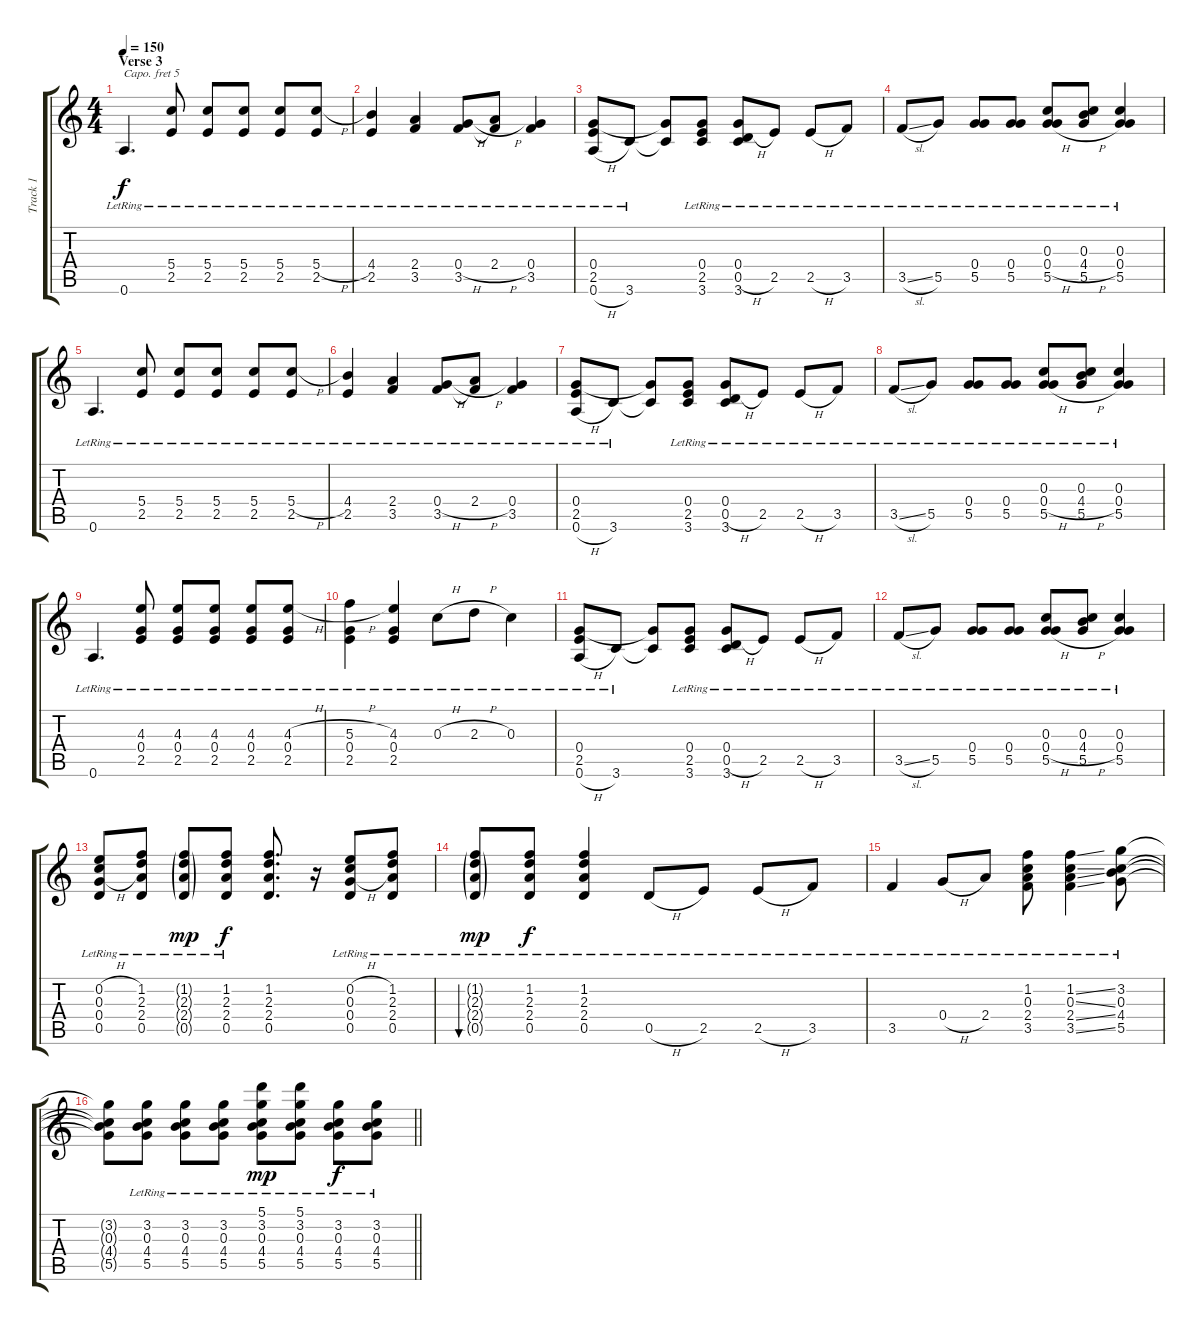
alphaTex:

\track ("Track 1" "Track 1") {instrument acousticguitarnylon}
\staff {score tabs}
\capo 5
\tuning (E4 B3 G3 D3 A2 E2) {hide}
\ts (4 4)
\section ("" "Verse 3")
\tempo 150
\clef g2
\ks c
0.6{lr}.4{d dy f} (5.4{lr} 2.5{lr}).8 (5.4{lr} 2.5{lr}).8 (5.4{lr} 2.5{lr}).8 (5.4{lr} 2.5{lr}).8 (5.4{h lr} 2.5{lr}).8 |
(4.4{lr} 2.5{lr}).4 (2.4{lr} 3.5{lr}).4 (0.4{h lr} 3.5{lr}).8 (2.4{h lr} 3.5{t}).8 (0.4{lr} 3.5{lr}).4 |
(0.4{lr} 2.5{lr} 0.6{h lr}).8 3.6{lr}.8 (0.4{t} 3.6{t}).8 (0.4{lr} 2.5{lr} 3.6{lr}).8 (0.4{lr} 0.5{h lr} 3.6{lr}).8 2.5{lr}.8 2.5{h lr}.8 3.5{lr}.8 |
3.5{sl lr}.8 5.5{lr}.8 (0.4{lr} 5.5{lr}).8 (0.4{lr} 5.5{lr}).8 (0.3{lr} 0.4{h lr} 5.5{lr}).8 (0.3{lr} 4.4{h lr} 5.5{lr}).8 (0.3{lr} 0.4{lr} 5.5{lr}).4 |
0.6{lr}.4{d} (5.4{lr} 2.5{lr}).8 (5.4{lr} 2.5{lr}).8 (5.4{lr} 2.5{lr}).8 (5.4{lr} 2.5{lr}).8 (5.4{h lr} 2.5{lr}).8 |
(4.4{lr} 2.5{lr}).4 (2.4{lr} 3.5{lr}).4 (0.4{h lr} 3.5{lr}).8 (2.4{h lr} 3.5{t}).8 (0.4{lr} 3.5{lr}).4 |
(0.4{lr} 2.5{lr} 0.6{h lr}).8 3.6{lr}.8 (0.4{t} 3.6{t}).8 (0.4{lr} 2.5{lr} 3.6{lr}).8 (0.4{lr} 0.5{h lr} 3.6{lr}).8 2.5{lr}.8 2.5{h lr}.8 3.5{lr}.8 |
3.5{sl lr}.8 5.5{lr}.8 (0.4{lr} 5.5{lr}).8 (0.4{lr} 5.5{lr}).8 (0.3{lr} 0.4{h lr} 5.5{lr}).8 (0.3{lr} 4.4{h lr} 5.5{lr}).8 (0.3{lr} 0.4{lr} 5.5{lr}).4 |
0.6{lr}.4{d} (4.3{lr} 0.4{lr} 2.5{lr}).8 (4.3{lr} 0.4{lr} 2.5{lr}).8 (4.3{lr} 0.4{lr} 2.5{lr}).8 (4.3{lr} 0.4{lr} 2.5{lr}).8 (4.3{h lr} 0.4{lr} 2.5{lr}).8 |
(5.3{h lr} 0.4{lr} 2.5{lr}).4 (4.3{lr} 0.4{lr} 2.5{lr}).4 0.3{h lr}.8 2.3{h lr}.8 0.3{lr}.4 |
(0.4{lr} 2.5{lr} 0.6{h lr}).8 3.6{lr}.8 (0.4{t} 3.6{t}).8 (0.4{lr} 2.5{lr} 3.6{lr}).8 (0.4{lr} 0.5{h lr} 3.6{lr}).8 2.5{lr}.8 2.5{h lr}.8 3.5{lr}.8 |
3.5{sl lr}.8 5.5{lr}.8 (0.4{lr} 5.5{lr}).8 (0.4{lr} 5.5{lr}).8 (0.3{lr} 0.4{h lr} 5.5{lr}).8 (0.3{lr} 4.4{h lr} 5.5{lr}).8 (0.3{lr} 0.4{lr} 5.5{lr}).4 |
(0.2{h lr} 0.3{h lr} 0.4{h lr} 0.5{lr}).8 (1.2{lr} 2.3{lr} 2.4{lr} 0.5{lr}).8 (1.2{g lr} 2.3{g lr} 2.4{g lr} 0.5{g lr}).8{dy mp} (1.2{lr} 2.3{lr} 2.4{lr} 0.5{lr}).8{dy f} (1.2 2.3 2.4 0.5).8{d} r.16 (0.2{h lr} 0.3{h lr} 0.4{h lr} 0.5{lr}).8 (1.2{lr} 2.3{lr} 2.4{lr} 0.5{lr}).8 |
(1.2{g lr} 2.3{g lr} 2.4{g lr} 0.5{g lr}).8{bu 60 dy mp} (1.2{lr} 2.3{lr} 2.4{lr} 0.5{lr}).8{dy f} (1.2{lr} 2.3{lr} 2.4{lr} 0.5{lr}).4 0.5{h lr}.8 2.5{lr}.8 2.5{h lr}.8 3.5{lr}.8 |
3.5{lr}.4 0.4{h lr}.8 2.4{lr}.8 (1.2{lr} 0.3{lr} 2.4{lr} 3.5{lr}).8 (1.2{ss lr} 0.3{ss lr} 2.4{ss lr} 3.5{ss lr}).4 (3.2{lr} 0.3{lr} 4.4{lr} 5.5{lr}).8 |
\barLineRight lightlight
(3.2{t} 0.3{t} 4.4{t} 5.5{t}).8 (3.2{lr} 0.3{lr} 4.4{lr} 5.5{lr}).8 (3.2{lr} 0.3{lr} 4.4{lr} 5.5{lr}).8 (3.2{lr} 0.3{lr} 4.4{lr} 5.5{lr}).8 (5.1 3.2{lr} 0.3{lr} 4.4{lr} 5.5{lr}).8{dy mp} (5.1 3.2{lr} 0.3{lr} 4.4{lr} 5.5{lr}).8 (3.2{lr} 0.3{lr} 4.4{lr} 5.5{lr}).8{dy f} (3.2{lr} 0.3{lr} 4.4{lr} 5.5{lr}).8
